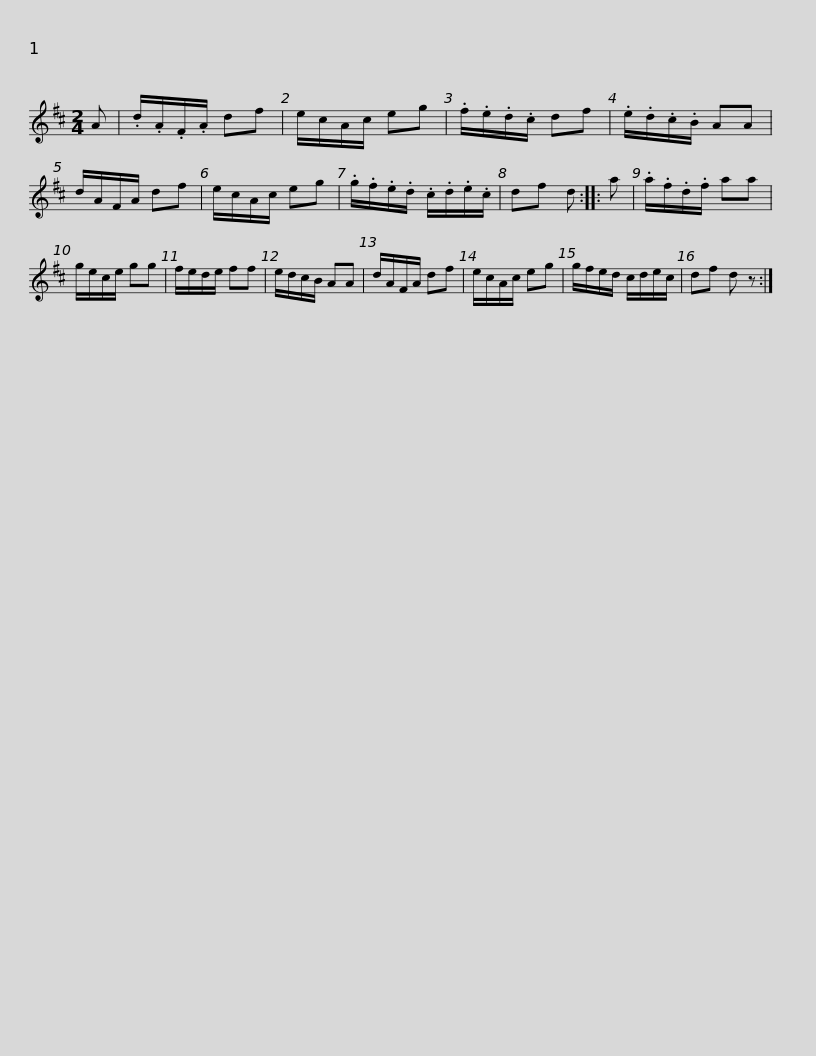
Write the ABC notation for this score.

X:1
L:1/8
M:2/4
I:linebreak $
K:D
V:1 treble
V:1
 A | .d/.A/.F/.A/ df | e/c/A/c/ eg | .f/.e/.d/.c/ df | .e/.d/.c/.B/ AA | %5
 d/A/F/A/ df | e/c/A/c/ eg | .g/.f/.e/.d/ .c/.d/.e/.c/ |$ df d :: a | %10
 .a/.f/.d/.f/ aa | g/e/c/e/ gg | f/e/d/e/ ff | e/d/c/B/ AA | d/A/F/A/ df | %15
 e/c/A/c/ eg |$ g/f/e/d/ c/d/e/c/ | df d z :| %18
